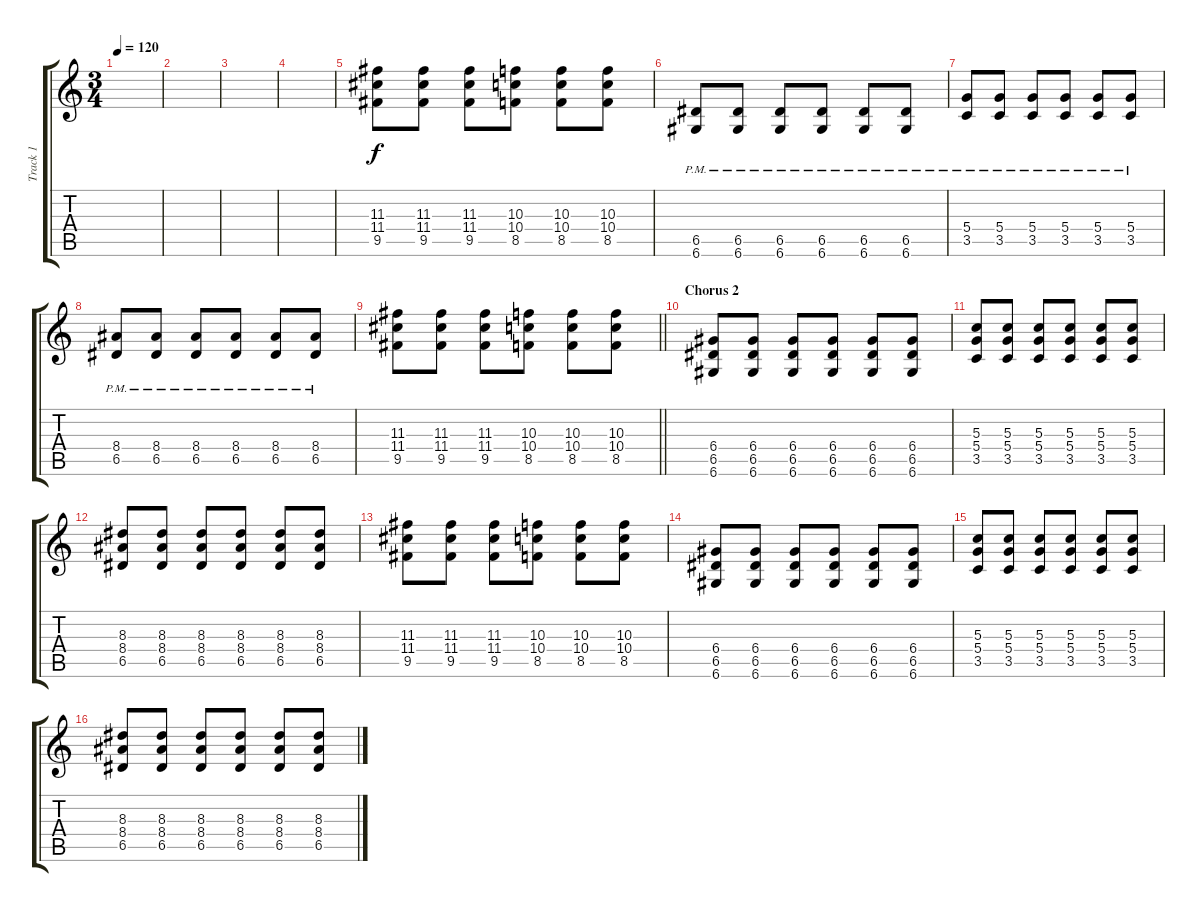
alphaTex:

\track ("Track 1" "Track 1") {instrument distortionguitar}
\staff {score tabs}
\tuning (E4 B3 G3 D3 A2 D2) {hide}
\ts (3 4)
\tempo 120
\clef g2
\ks c
|
|
|
|
(11.3 11.4 9.5).8 (11.3 11.4 9.5).8 (11.3 11.4 9.5).8 (10.3 10.4 8.5).8 (10.3 10.4 8.5).8 (10.3 10.4 8.5).8 |
(6.5{pm} 6.6{pm}).8 (6.5{pm} 6.6{pm}).8 (6.5{pm} 6.6{pm}).8 (6.5{pm} 6.6{pm}).8 (6.5{pm} 6.6{pm}).8 (6.5{pm} 6.6{pm}).8 |
(5.4{pm} 3.5{pm}).8 (5.4{pm} 3.5{pm}).8 (5.4{pm} 3.5{pm}).8 (5.4{pm} 3.5{pm}).8 (5.4{pm} 3.5{pm}).8 (5.4{pm} 3.5{pm}).8 |
(8.4{pm} 6.5{pm}).8 (8.4{pm} 6.5{pm}).8 (8.4{pm} 6.5{pm}).8 (8.4{pm} 6.5{pm}).8 (8.4{pm} 6.5{pm}).8 (8.4{pm} 6.5{pm}).8 |
\barLineRight lightlight
(11.3 11.4 9.5).8 (11.3 11.4 9.5).8 (11.3 11.4 9.5).8 (10.3 10.4 8.5).8 (10.3 10.4 8.5).8 (10.3 10.4 8.5).8 |
\section ("" "Chorus 2")
(6.4 6.5 6.6).8 (6.4 6.5 6.6).8 (6.4 6.5 6.6).8 (6.4 6.5 6.6).8 (6.4 6.5 6.6).8 (6.4 6.5 6.6).8 |
(5.3 5.4 3.5).8 (5.3 5.4 3.5).8 (5.3 5.4 3.5).8 (5.3 5.4 3.5).8 (5.3 5.4 3.5).8 (5.3 5.4 3.5).8 |
(8.3 8.4 6.5).8 (8.3 8.4 6.5).8 (8.3 8.4 6.5).8 (8.3 8.4 6.5).8 (8.3 8.4 6.5).8 (8.3 8.4 6.5).8 |
(11.3 11.4 9.5).8 (11.3 11.4 9.5).8 (11.3 11.4 9.5).8 (10.3 10.4 8.5).8 (10.3 10.4 8.5).8 (10.3 10.4 8.5).8 |
(6.4 6.5 6.6).8 (6.4 6.5 6.6).8 (6.4 6.5 6.6).8 (6.4 6.5 6.6).8 (6.4 6.5 6.6).8 (6.4 6.5 6.6).8 |
(5.3 5.4 3.5).8 (5.3 5.4 3.5).8 (5.3 5.4 3.5).8 (5.3 5.4 3.5).8 (5.3 5.4 3.5).8 (5.3 5.4 3.5).8 |
(8.3 8.4 6.5).8 (8.3 8.4 6.5).8 (8.3 8.4 6.5).8 (8.3 8.4 6.5).8 (8.3 8.4 6.5).8 (8.3 8.4 6.5).8
